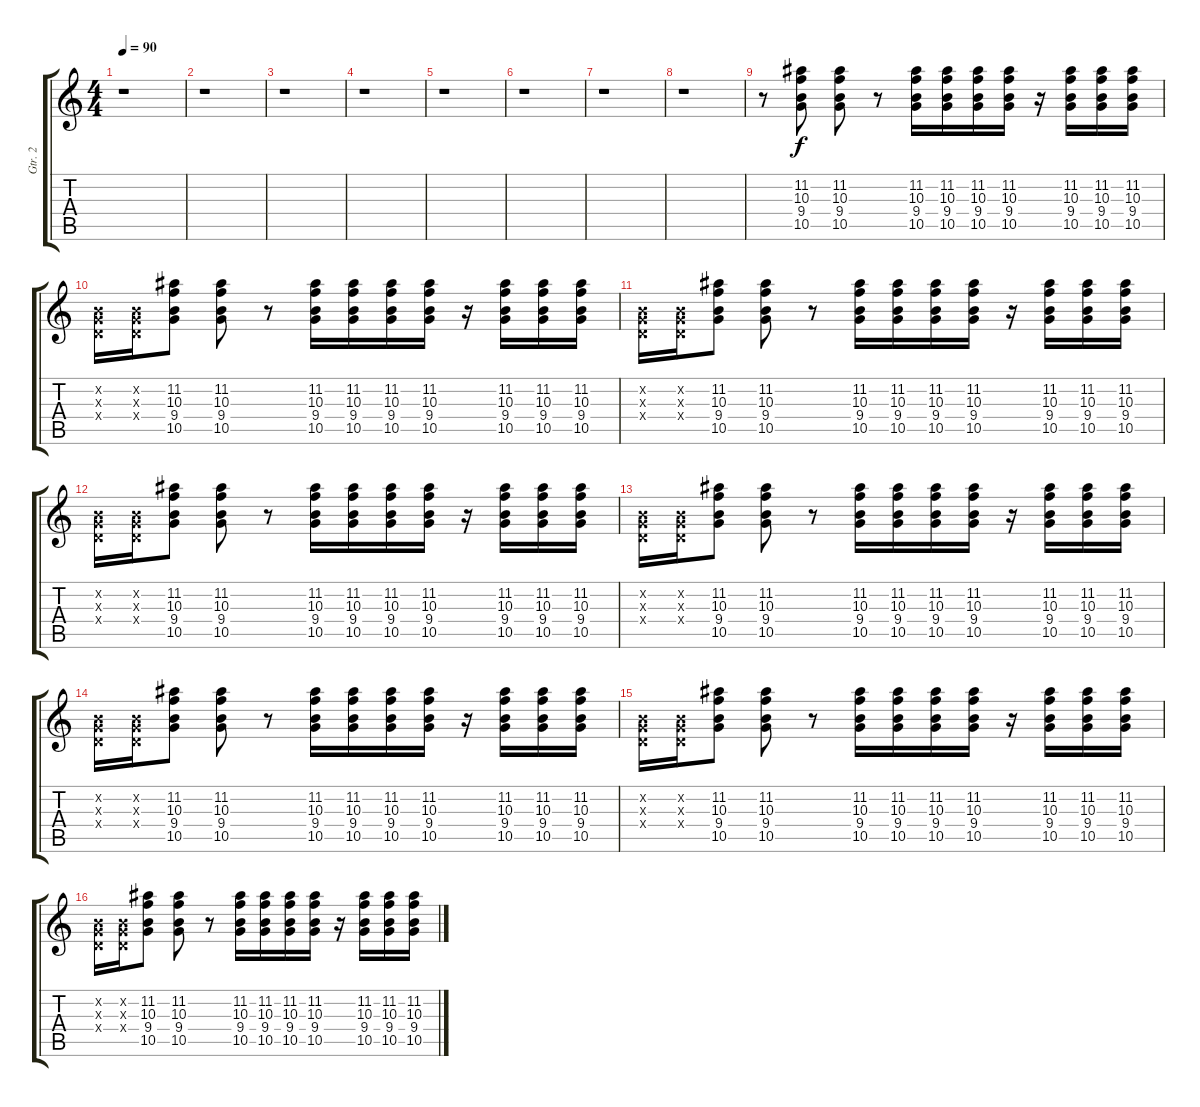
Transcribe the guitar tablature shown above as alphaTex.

\track ("Gtr. 2" "Gtr. 2") {instrument electricguitarclean}
\staff {score tabs}
\tuning (E4 B3 G3 D3 A2 E2) {hide}
\ts (4 4)
\tempo 90
\clef g2
\ks c
r.1{dy f} |
r.1 |
r.1 |
r.1 |
r.1 |
r.1 |
r.1 |
r.1 |
r.8 (11.2 10.3 9.4 10.5).8 (11.2 10.3 9.4 10.5).8 r.8 (11.2 10.3 9.4 10.5).16 (11.2 10.3 9.4 10.5).16 (11.2 10.3 9.4 10.5).16 (11.2 10.3 9.4 10.5).16 r.16 (11.2 10.3 9.4 10.5).16 (11.2 10.3 9.4 10.5).16 (11.2 10.3 9.4 10.5).16 |
(0.2{x} 0.3{x} 0.4{x}).16 (0.2{x} 0.3{x} 0.4{x}).16 (11.2 10.3 9.4 10.5).8 (11.2 10.3 9.4 10.5).8 r.8 (11.2 10.3 9.4 10.5).16 (11.2 10.3 9.4 10.5).16 (11.2 10.3 9.4 10.5).16 (11.2 10.3 9.4 10.5).16 r.16 (11.2 10.3 9.4 10.5).16 (11.2 10.3 9.4 10.5).16 (11.2 10.3 9.4 10.5).16 |
(0.2{x} 0.3{x} 0.4{x}).16 (0.2{x} 0.3{x} 0.4{x}).16 (11.2 10.3 9.4 10.5).8 (11.2 10.3 9.4 10.5).8 r.8 (11.2 10.3 9.4 10.5).16 (11.2 10.3 9.4 10.5).16 (11.2 10.3 9.4 10.5).16 (11.2 10.3 9.4 10.5).16 r.16 (11.2 10.3 9.4 10.5).16 (11.2 10.3 9.4 10.5).16 (11.2 10.3 9.4 10.5).16 |
(0.2{x} 0.3{x} 0.4{x}).16 (0.2{x} 0.3{x} 0.4{x}).16 (11.2 10.3 9.4 10.5).8 (11.2 10.3 9.4 10.5).8 r.8 (11.2 10.3 9.4 10.5).16 (11.2 10.3 9.4 10.5).16 (11.2 10.3 9.4 10.5).16 (11.2 10.3 9.4 10.5).16 r.16 (11.2 10.3 9.4 10.5).16 (11.2 10.3 9.4 10.5).16 (11.2 10.3 9.4 10.5).16 |
(0.2{x} 0.3{x} 0.4{x}).16 (0.2{x} 0.3{x} 0.4{x}).16 (11.2 10.3 9.4 10.5).8 (11.2 10.3 9.4 10.5).8 r.8 (11.2 10.3 9.4 10.5).16 (11.2 10.3 9.4 10.5).16 (11.2 10.3 9.4 10.5).16 (11.2 10.3 9.4 10.5).16 r.16 (11.2 10.3 9.4 10.5).16 (11.2 10.3 9.4 10.5).16 (11.2 10.3 9.4 10.5).16 |
(0.2{x} 0.3{x} 0.4{x}).16 (0.2{x} 0.3{x} 0.4{x}).16 (11.2 10.3 9.4 10.5).8 (11.2 10.3 9.4 10.5).8 r.8 (11.2 10.3 9.4 10.5).16 (11.2 10.3 9.4 10.5).16 (11.2 10.3 9.4 10.5).16 (11.2 10.3 9.4 10.5).16 r.16 (11.2 10.3 9.4 10.5).16 (11.2 10.3 9.4 10.5).16 (11.2 10.3 9.4 10.5).16 |
(0.2{x} 0.3{x} 0.4{x}).16 (0.2{x} 0.3{x} 0.4{x}).16 (11.2 10.3 9.4 10.5).8 (11.2 10.3 9.4 10.5).8 r.8 (11.2 10.3 9.4 10.5).16 (11.2 10.3 9.4 10.5).16 (11.2 10.3 9.4 10.5).16 (11.2 10.3 9.4 10.5).16 r.16 (11.2 10.3 9.4 10.5).16 (11.2 10.3 9.4 10.5).16 (11.2 10.3 9.4 10.5).16 |
(0.2{x} 0.3{x} 0.4{x}).16 (0.2{x} 0.3{x} 0.4{x}).16 (11.2 10.3 9.4 10.5).8 (11.2 10.3 9.4 10.5).8 r.8 (11.2 10.3 9.4 10.5).16 (11.2 10.3 9.4 10.5).16 (11.2 10.3 9.4 10.5).16 (11.2 10.3 9.4 10.5).16 r.16 (11.2 10.3 9.4 10.5).16 (11.2 10.3 9.4 10.5).16 (11.2 10.3 9.4 10.5).16
